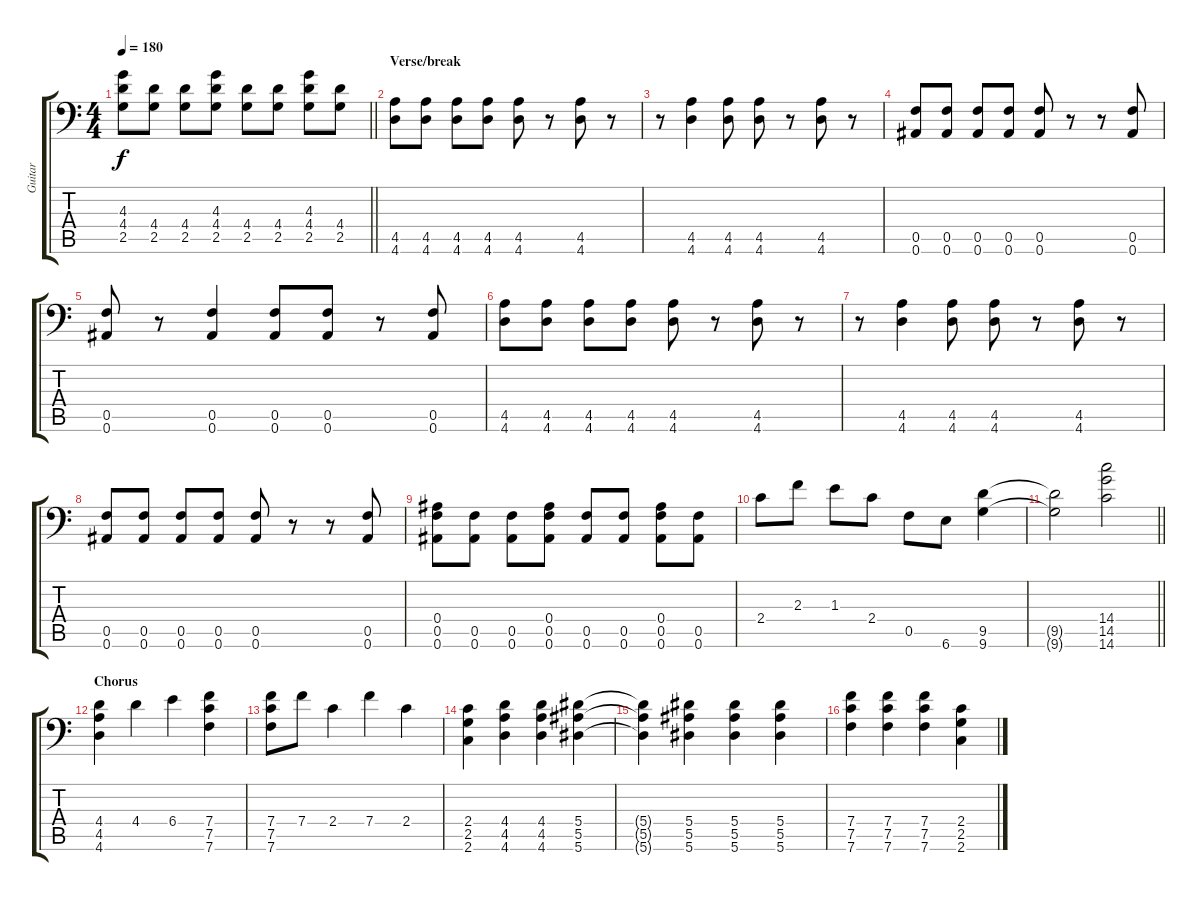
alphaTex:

\track ("Guitar " "Guitar ") {instrument distortionguitar}
\staff {score tabs}
\tuning (C4 G3 Eb3 Bb2 F2 Bb1) {hide}
\ts (4 4)
\tempo 180
\clef f4
\barLineRight lightlight
\ks c
(4.3 4.4 2.5).8{dy f} (4.4 2.5).8 (4.4 2.5).8 (4.3 4.4 2.5).8 (4.4 2.5).8 (4.4 2.5).8 (4.3 4.4 2.5).8 (4.4 2.5).8 |
\section ("" "Verse/break")
(4.5 4.6).8 (4.5 4.6).8 (4.5 4.6).8 (4.5 4.6).8 (4.5 4.6).8 r.8 (4.5 4.6).8 r.8 |
r.8 (4.5 4.6).4 (4.5 4.6).8 (4.5 4.6).8 r.8 (4.5 4.6).8 r.8 |
(0.5 0.6).8 (0.5 0.6).8 (0.5 0.6).8 (0.5 0.6).8 (0.5 0.6).8 r.8 r.8 (0.5 0.6).8 |
(0.5 0.6).8 r.8 (0.5 0.6).4 (0.5 0.6).8 (0.5 0.6).8 r.8 (0.5 0.6).8 |
(4.5 4.6).8 (4.5 4.6).8 (4.5 4.6).8 (4.5 4.6).8 (4.5 4.6).8 r.8 (4.5 4.6).8 r.8 |
r.8 (4.5 4.6).4 (4.5 4.6).8 (4.5 4.6).8 r.8 (4.5 4.6).8 r.8 |
(0.5 0.6).8 (0.5 0.6).8 (0.5 0.6).8 (0.5 0.6).8 (0.5 0.6).8 r.8 r.8 (0.5 0.6).8 |
(0.4 0.5 0.6).8 (0.5 0.6).8 (0.5 0.6).8 (0.4 0.5 0.6).8 (0.5 0.6).8 (0.5 0.6).8 (0.4 0.5 0.6).8 (0.5 0.6).8 |
2.4.8 2.3.8 1.3.8 2.4.8 0.5.8 6.6.8 (9.5 9.6).4 |
\barLineRight lightlight
(9.5{t} 9.6{t}).2 (14.4 14.5 14.6).2 |
\section ("" "Chorus")
(4.4 4.5 4.6).4 4.4.4 6.4.4 (7.4 7.5 7.6).4 |
(7.4 7.5 7.6).8 7.4.8 2.4.4 7.4.4 2.4.4 |
(2.4 2.5 2.6).4 (4.4 4.5 4.6).4 (4.4 4.5 4.6).4 (5.4 5.5 5.6).4 |
(5.4{t} 5.5{t} 5.6{t}).4 (5.4 5.5 5.6).4 (5.4 5.5 5.6).4 (5.4 5.5 5.6).4 |
(7.4 7.5 7.6).4 (7.4 7.5 7.6).4 (7.4 7.5 7.6).4 (2.4 2.5 2.6).4
